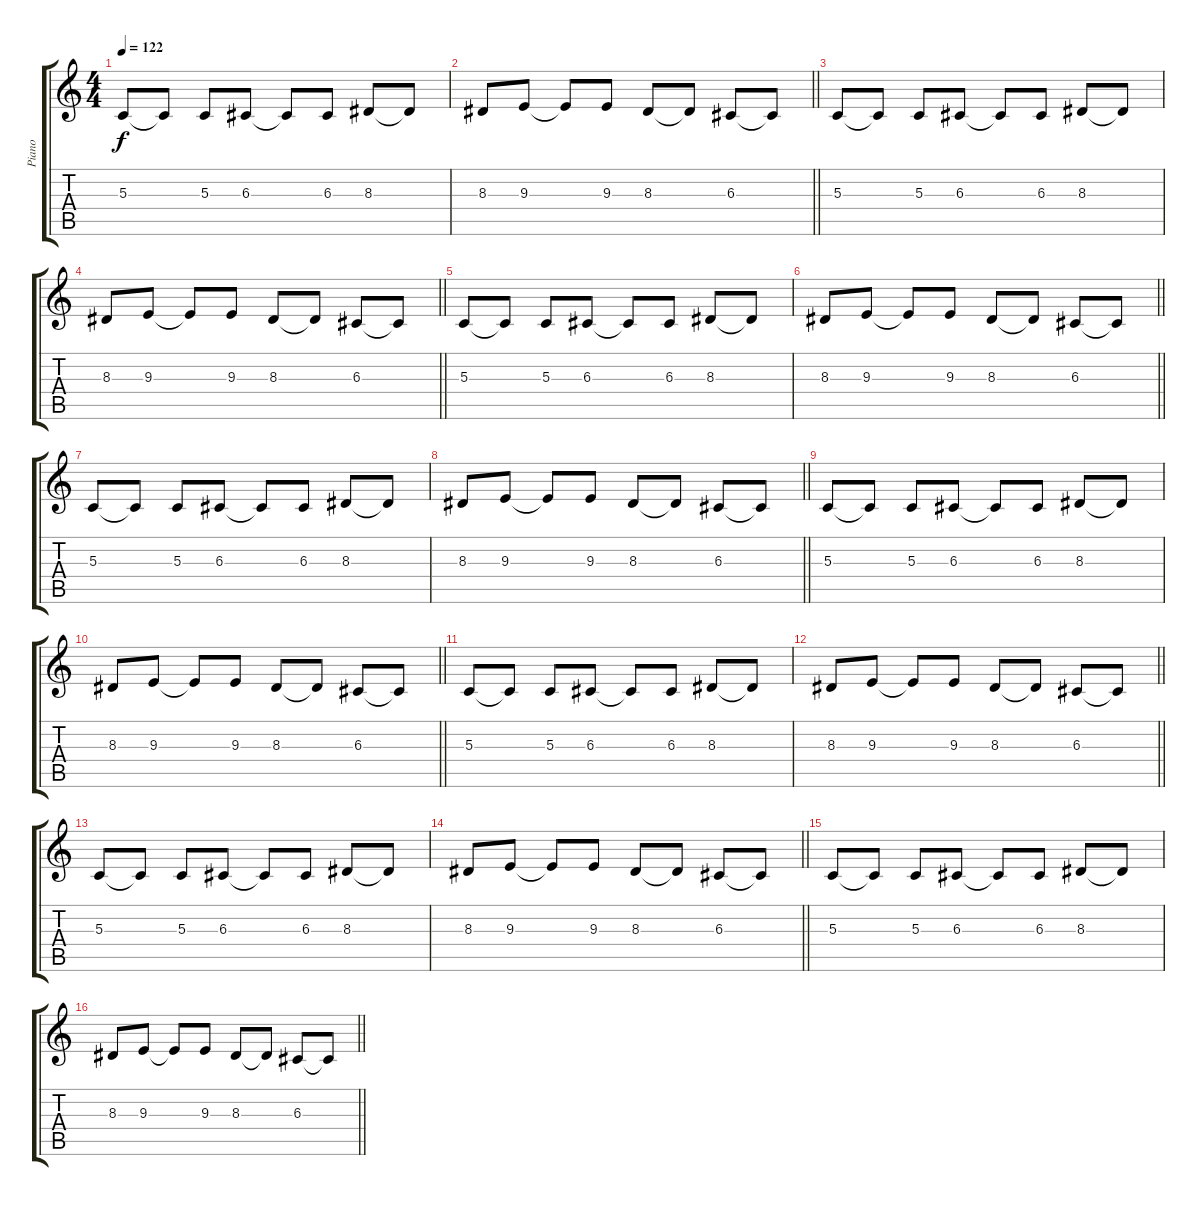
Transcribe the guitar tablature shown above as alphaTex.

\track ("Piano" "Piano") {instrument acousticgrandpiano}
\staff {score tabs}
\tuning (E4 B3 G3 D3 A2 E2) {hide}
\ts (4 4)
\tempo 122
\clef g2
\ks c
5.3.8{dy f} 5.3{t}.8 5.3.8 6.3.8 6.3{t}.8 6.3.8 8.3.8 8.3{t}.8 |
\barLineRight lightlight
8.3.8 9.3.8 9.3{t}.8 9.3.8 8.3.8 8.3{t}.8 6.3.8 6.3{t}.8 |
5.3.8 5.3{t}.8 5.3.8 6.3.8 6.3{t}.8 6.3.8 8.3.8 8.3{t}.8 |
\barLineRight lightlight
8.3.8 9.3.8 9.3{t}.8 9.3.8 8.3.8 8.3{t}.8 6.3.8 6.3{t}.8 |
5.3.8 5.3{t}.8 5.3.8 6.3.8 6.3{t}.8 6.3.8 8.3.8 8.3{t}.8 |
\barLineRight lightlight
8.3.8 9.3.8 9.3{t}.8 9.3.8 8.3.8 8.3{t}.8 6.3.8 6.3{t}.8 |
5.3.8 5.3{t}.8 5.3.8 6.3.8 6.3{t}.8 6.3.8 8.3.8 8.3{t}.8 |
\barLineRight lightlight
8.3.8 9.3.8 9.3{t}.8 9.3.8 8.3.8 8.3{t}.8 6.3.8 6.3{t}.8 |
5.3.8 5.3{t}.8 5.3.8 6.3.8 6.3{t}.8 6.3.8 8.3.8 8.3{t}.8 |
\barLineRight lightlight
8.3.8 9.3.8 9.3{t}.8 9.3.8 8.3.8 8.3{t}.8 6.3.8 6.3{t}.8 |
5.3.8 5.3{t}.8 5.3.8 6.3.8 6.3{t}.8 6.3.8 8.3.8 8.3{t}.8 |
\barLineRight lightlight
8.3.8 9.3.8 9.3{t}.8 9.3.8 8.3.8 8.3{t}.8 6.3.8 6.3{t}.8 |
5.3.8 5.3{t}.8 5.3.8 6.3.8 6.3{t}.8 6.3.8 8.3.8 8.3{t}.8 |
\barLineRight lightlight
8.3.8 9.3.8 9.3{t}.8 9.3.8 8.3.8 8.3{t}.8 6.3.8 6.3{t}.8 |
5.3.8 5.3{t}.8 5.3.8 6.3.8 6.3{t}.8 6.3.8 8.3.8 8.3{t}.8 |
\barLineRight lightlight
8.3.8 9.3.8 9.3{t}.8 9.3.8 8.3.8 8.3{t}.8 6.3.8 6.3{t}.8
